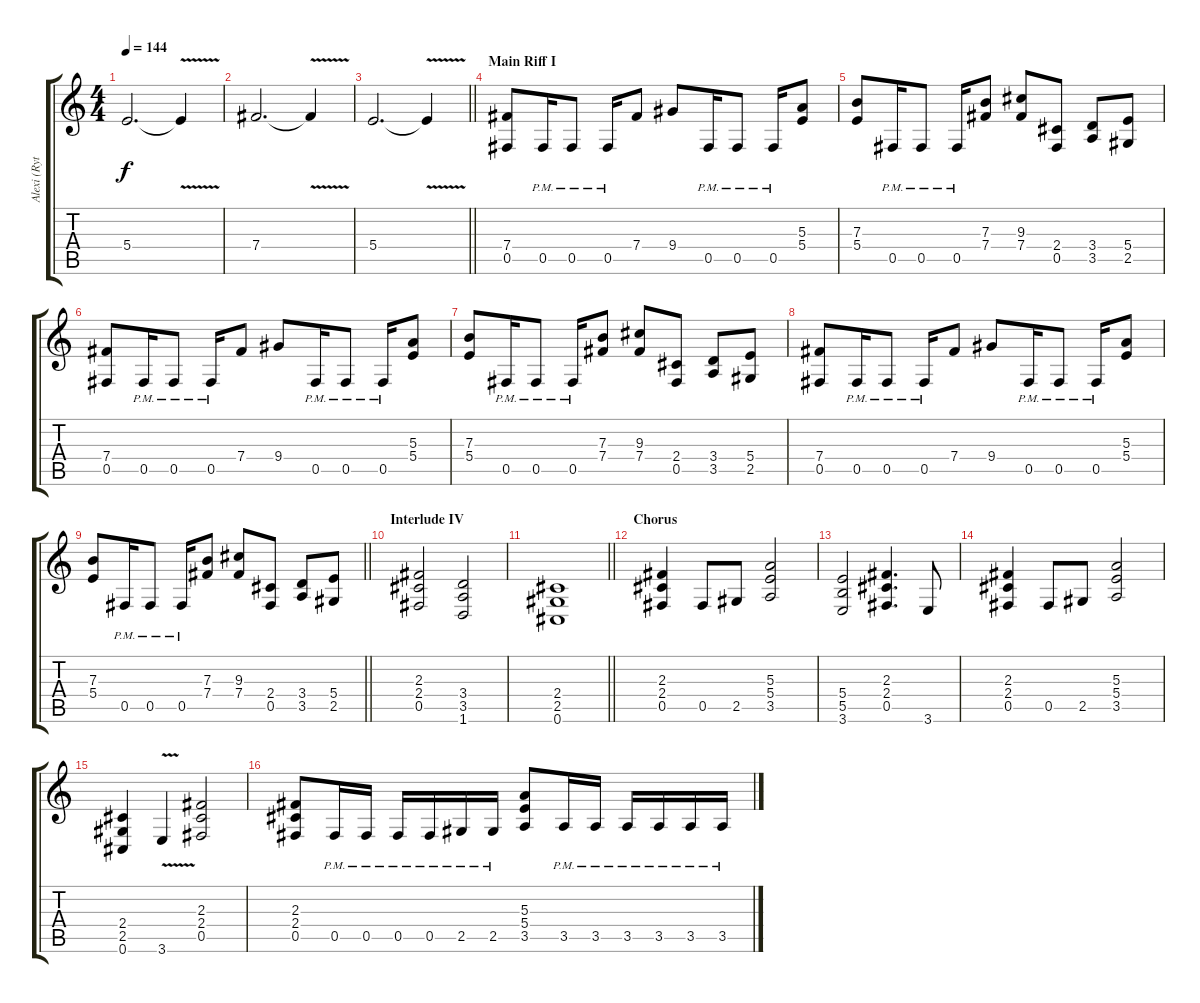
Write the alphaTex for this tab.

\track ("Alexi (Rythm Guitar)" "Alexi (Ryt") {instrument distortionguitar}
\staff {score tabs}
\tuning (Db4 Ab3 E3 B2 Gb2 Db2) {hide}
\ts (4 4)
\tempo 144
\clef g2
\ks c
5.4.2{d dy f} 5.4{v t}.4 |
7.4.2{d} 7.4{v t}.4 |
\barLineRight lightlight
5.4.2{d} 5.4{v t}.4 |
\section ("" "Main Riff I")
(7.4 0.5).8 0.5{pm}.16 0.5{pm}.8 0.5{pm}.16 7.4.8 9.4.8 0.5{pm}.16 0.5{pm}.8 0.5{pm}.16 (5.3 5.4).8 |
(7.3 5.4).8 0.5{pm}.16 0.5{pm}.8 0.5{pm}.16 (7.3 7.4).8 (9.3 7.4).8 (2.4 0.5).8 (3.4 3.5).8 (5.4 2.5).8 |
(7.4 0.5).8 0.5{pm}.16 0.5{pm}.8 0.5{pm}.16 7.4.8 9.4.8 0.5{pm}.16 0.5{pm}.8 0.5{pm}.16 (5.3 5.4).8 |
(7.3 5.4).8 0.5{pm}.16 0.5{pm}.8 0.5{pm}.16 (7.3 7.4).8 (9.3 7.4).8 (2.4 0.5).8 (3.4 3.5).8 (5.4 2.5).8 |
(7.4 0.5).8 0.5{pm}.16 0.5{pm}.8 0.5{pm}.16 7.4.8 9.4.8 0.5{pm}.16 0.5{pm}.8 0.5{pm}.16 (5.3 5.4).8 |
\barLineRight lightlight
(7.3 5.4).8 0.5{pm}.16 0.5{pm}.8 0.5{pm}.16 (7.3 7.4).8 (9.3 7.4).8 (2.4 0.5).8 (3.4 3.5).8 (5.4 2.5).8 |
\section ("" "Interlude IV")
(2.3 2.4 0.5).2 (3.4 3.5 1.6).2 |
\barLineRight lightlight
(2.4 2.5 0.6).1 |
\section ("" "Chorus")
(2.3 2.4 0.5).4 0.5.8 2.5.8 (5.3 5.4 3.5).2 |
(5.4 5.5 3.6).2 (2.3 2.4 0.5).4{d} 3.6.8 |
(2.3 2.4 0.5).4 0.5.8 2.5.8 (5.3 5.4 3.5).2 |
(2.4 2.5 0.6).4 3.6{v}.4 (2.3 2.4 0.5).2 |
(2.3 2.4 0.5).8 0.5{pm}.16 0.5{pm}.16 0.5{pm}.16 0.5{pm}.16 2.5{pm}.16 2.5{pm}.16 (5.3 5.4 3.5).8 3.5{pm}.16 3.5{pm}.16 3.5{pm}.16 3.5{pm}.16 3.5{pm}.16 3.5{pm}.16
